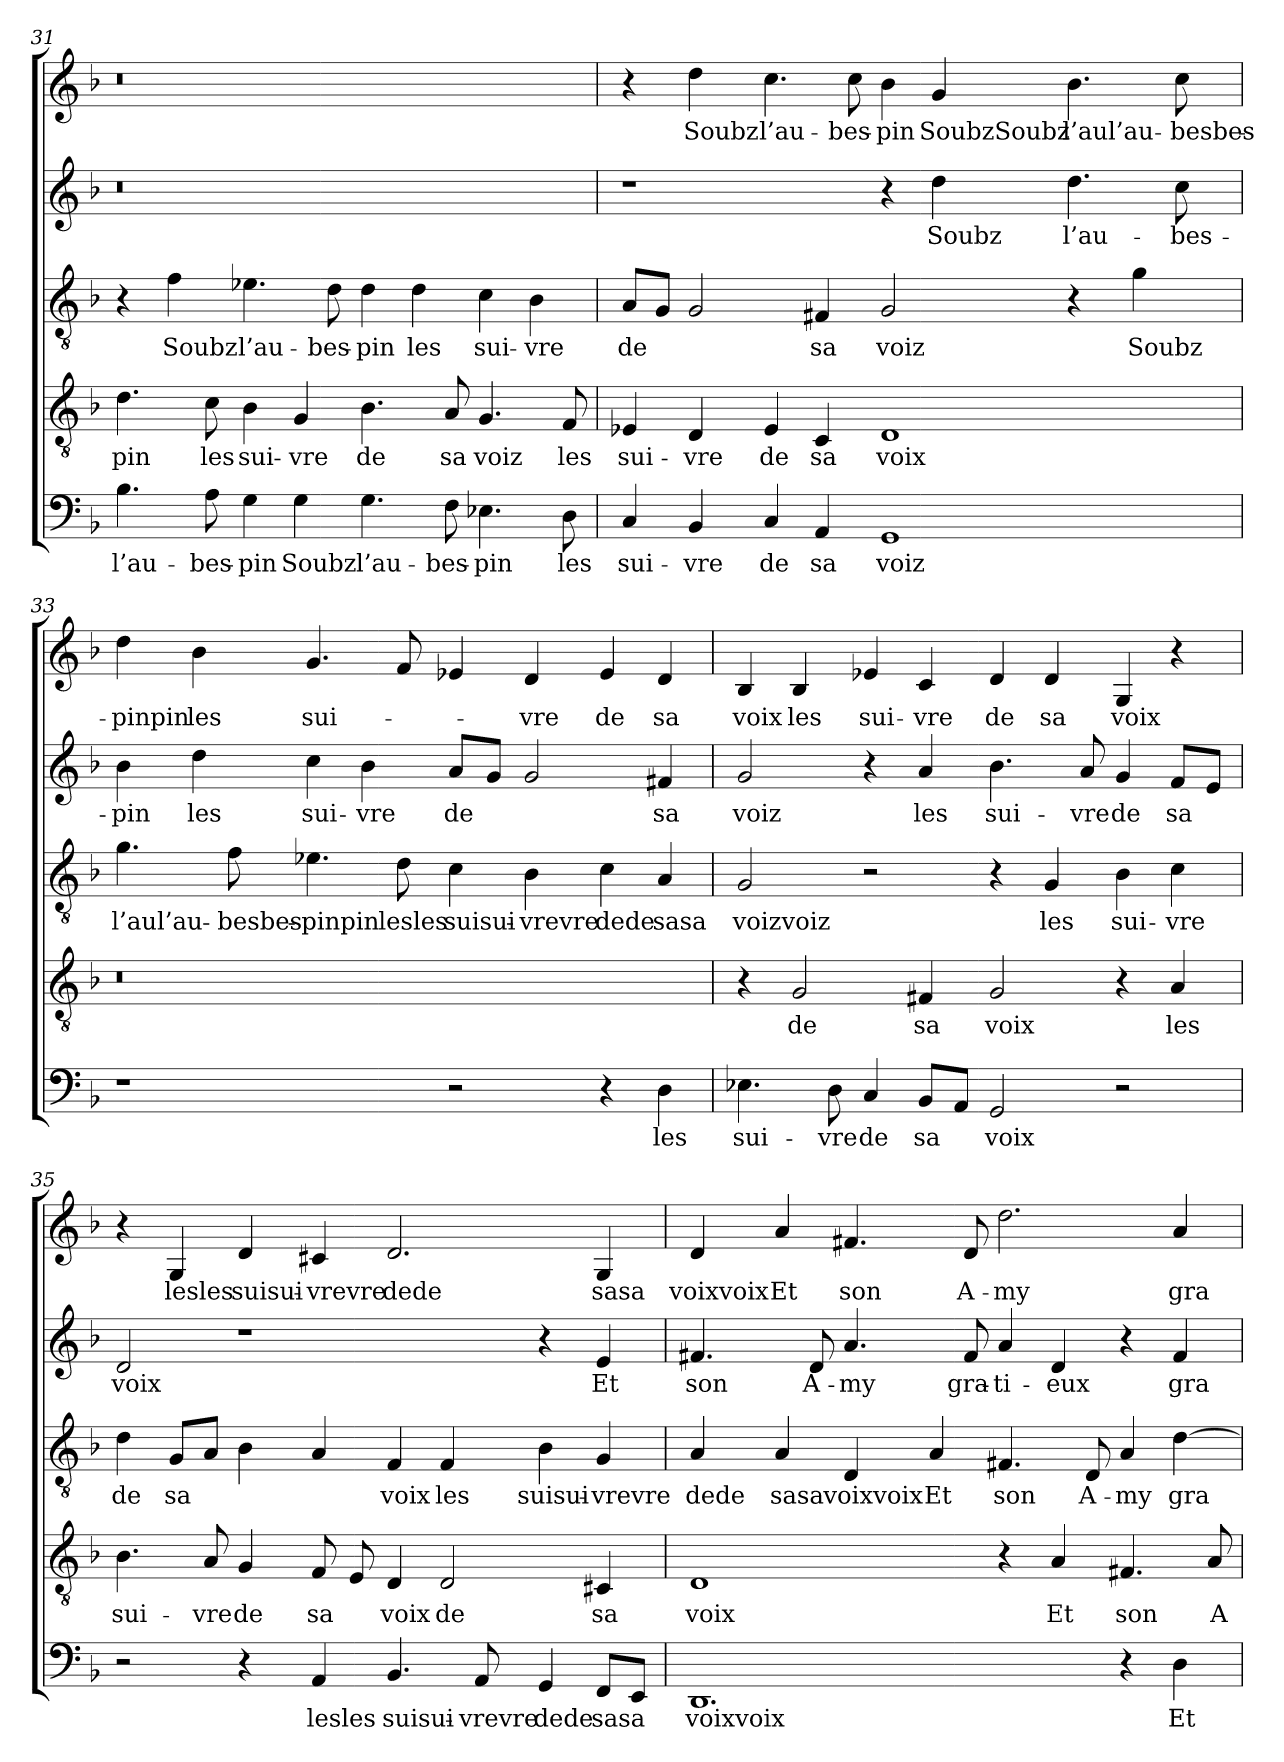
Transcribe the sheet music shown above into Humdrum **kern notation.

**kern	**text	**kern	**text	**kern	**text	**kern	**text	**kern	**text
*part5	*part5	*part4	*part4	*part3	*part3	*part2	*part2	*part1	*part1
*staff5	*staff5	*staff4	*staff4	*staff3	*staff3	*staff2	*staff2	*staff1	*staff1
*clefF4	*	*clefGv2	*	*clefGv2	*	*clefG2	*	*clefG2	*
*k[b-]	*	*k[b-]	*	*k[b-]	*	*k[b-]	*	*k[b-]	*
=31	=31	=31	=31	=31	=31	=31	=31	=31	=31
4.B-	l’au-	4.d	-pin	4r	.	0r	.	0r	.
.	.	.	.	4f	Soubz	.	.	.	.
8A	-bes-	8c	les	.	.	.	.	.	.
4G	-pin	4B-	sui-	4.e-X	l’au-	.	.	.	.
4G	Soubz	4G	-vre	.	.	.	.	.	.
.	.	.	.	8d	-bes-	.	.	.	.
4.G	l’au-	4.B-	de	4d	-pin	.	.	.	.
.	.	.	.	4d	les	.	.	.	.
8F	-bes-	8A	sa	.	.	.	.	.	.
4.E-X	-pin	4.G	voiz	4c	sui-	.	.	.	.
.	.	.	.	4B-	-vre	.	.	.	.
8D	les	8F	les	.	.	.	.	.	.
=32	=32	=32	=32	=32	=32	=32	=32	=32	=32
4C	sui-	4E-X	sui-	8AL	de	1r	.	4r	.
.	.	.	.	8GJ	.	.	.	.	.
4BB-	-vre	4D	-vre	2G	.	.	.	4dd	Soubz
4C	de	4E-	de	.	.	.	.	4.cc	l’au-
4AA	sa	4C	sa	4F#X	sa	.	.	.	.
.	.	.	.	.	.	.	.	8cc	-bes-
1GG	voiz	1D	voix	2G	voiz	4r	.	4b-	-pin
.	.	.	.	.	.	4dd	Soubz	4g	SoubzSoubz
.	.	.	.	4r	.	4.dd	l’au-	4.b-	l’aul’au-
.	.	.	.	4g	Soubz	.	.	.	.
.	.	.	.	.	.	8cc	-bes-	8cc	-besbes-
!!LO:PB:g=z
=33	=33	=33	=33	=33	=33	=33	=33	=33	=33
1r	.	0r	.	4.g	l’aul’au-	4b-	-pin	4dd	-pinpin
.	.	.	.	.	.	4dd	les	4b-	les
.	.	.	.	8f	-besbes-	.	.	.	.
.	.	.	.	4.e-X	-pinpin	4cc	sui-	4.g	sui-
.	.	.	.	.	.	4b-	-vre	.	.
.	.	.	.	8d	lesles	.	.	8f	.
2r	.	.	.	4c	suisui-	8aL	de	4e-X	.
.	.	.	.	.	.	8gJ	.	.	.
.	.	.	.	4B-	-vrevre	2g	.	4d	-vre
4r	.	.	.	4c	dede	.	.	4e-	de
4D	les	.	.	4A	sasa	4f#X	sa	4d	sa
=34	=34	=34	=34	=34	=34	=34	=34	=34	=34
4.E-X	sui-	4r	.	2G	voizvoiz	2g	voiz	4B-	voix
.	.	2G	de	.	.	.	.	4B-	les
8D	-vre	.	.	.	.	.	.	.	.
4C	de	.	.	2r	.	4r	.	4e-X	sui-
8BB-L	sa	4F#X	sa	.	.	4a	les	4c	-vre
8AAJ	.	.	.	.	.	.	.	.	.
2GG	voix	2G	voix	4r	.	4.b-	sui-	4d	de
.	.	.	.	4G	les	.	.	4d	sa
.	.	.	.	.	.	8a	-vre	.	.
2r	.	4r	.	4B-	sui-	4g	de	4G	voix
.	.	4A	les	4c	-vre	8fL	sa	4r	.
.	.	.	.	.	.	8eJ	.	.	.
=35	=35	=35	=35	=35	=35	=35	=35	=35	=35
2r	.	4.B-	sui-	4d	de	2d	voix	4r	.
.	.	.	.	8GL	sa	.	.	4G	lesles
.	.	8A	-vre	8AJ	.	.	.	.	.
4r	.	4G	de	4B-	.	1r	.	4d	suisui-
4AA	lesles	8F	sa	4A	.	.	.	4c#X	-vrevre
.	.	8E	.	.	.	.	.	.	.
4.BB-	suisui-	4D	voix	4F	voix	.	.	2.d	dede
.	.	2D	de	4F	les	.	.	.	.
8AA	-vrevre	.	.	.	.	.	.	.	.
4GG	dede	.	.	4B-	suisui-	4r	.	.	.
8FFL	sasa	4C#X	sa	4G	-vrevre	4e	Et	4G	sasa
8EEJ	.	.	.	.	.	.	.	.	.
!!LO:LB:g=z
=36	=36	=36	=36	=36	=36	=36	=36	=36	=36
1.DD	voixvoix	1D	voix	4A	dede	4.f#X	son	4d	voixvoix
.	.	.	.	4A	sasa	.	.	4a	Et
.	.	.	.	.	.	8d	A-	.	.
.	.	.	.	4D	voixvoix	4.a	-my	4.f#X	son
.	.	.	.	4A	Et	.	.	.	.
.	.	.	.	.	.	8f#	gra-	8d	A-
.	.	4r	.	4.F#X	son	4a	-ti-	2.dd	-my
.	.	4A	Et	.	.	4d	-eux	.	.
.	.	.	.	8D	A-	.	.	.	.
4r	.	4.F#X	son	4A	-my	4r	.	.	.
4D	Et	.	.	[4d	gra-	4f#	gra-	4a	gra-
.	.	8A	A-	.	.	.	.	.	.
=	=	=	=	=	=	=	=	=	=
*-	*-	*-	*-	*-	*-	*-	*-	*-	*-
